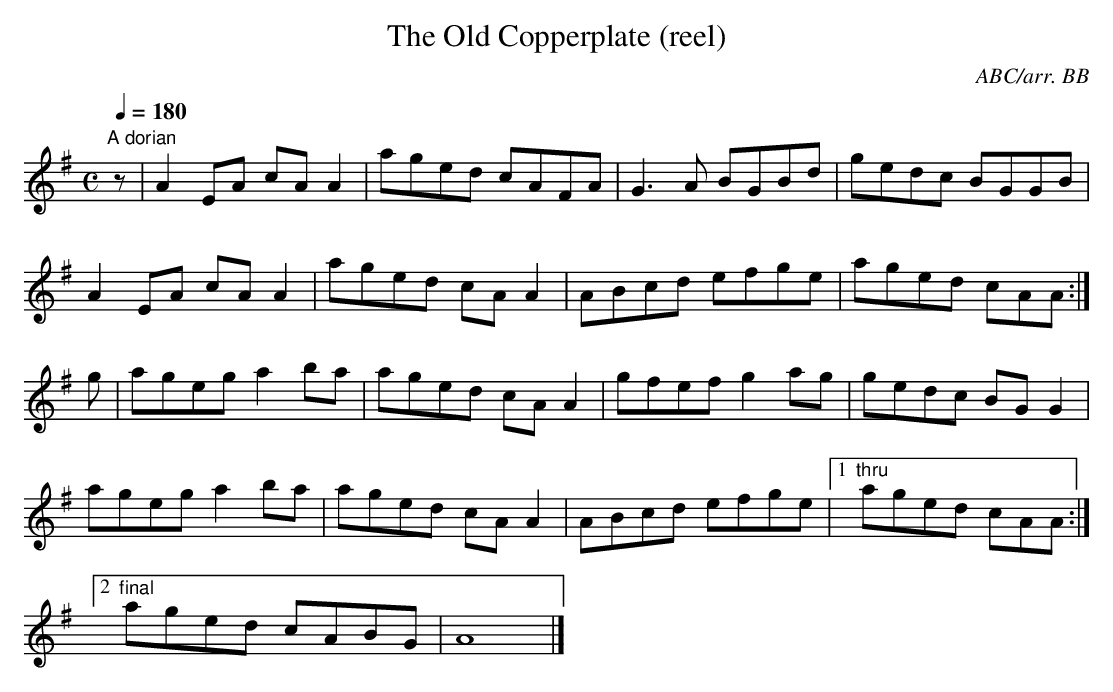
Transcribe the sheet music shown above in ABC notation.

X:1
T:Old Copperplate (reel), The
C:ABC/arr. BB
M:C
L:1/8
Q:1/4=180
K:G
"A dorian"
z|A2EA cAA2|aged cAFA|G3A BGBd|gedc BGGB|
A2EA cAA2|aged cAA2|ABcd efge|aged cAA :|
g|ageg a2ba|aged cAA2|gfef g2ag|gedc BGG2|
ageg a2ba|aged cAA2|ABcd efge|1 "thru"aged cAA :|
[2 "final"aged cABG|A8|]
